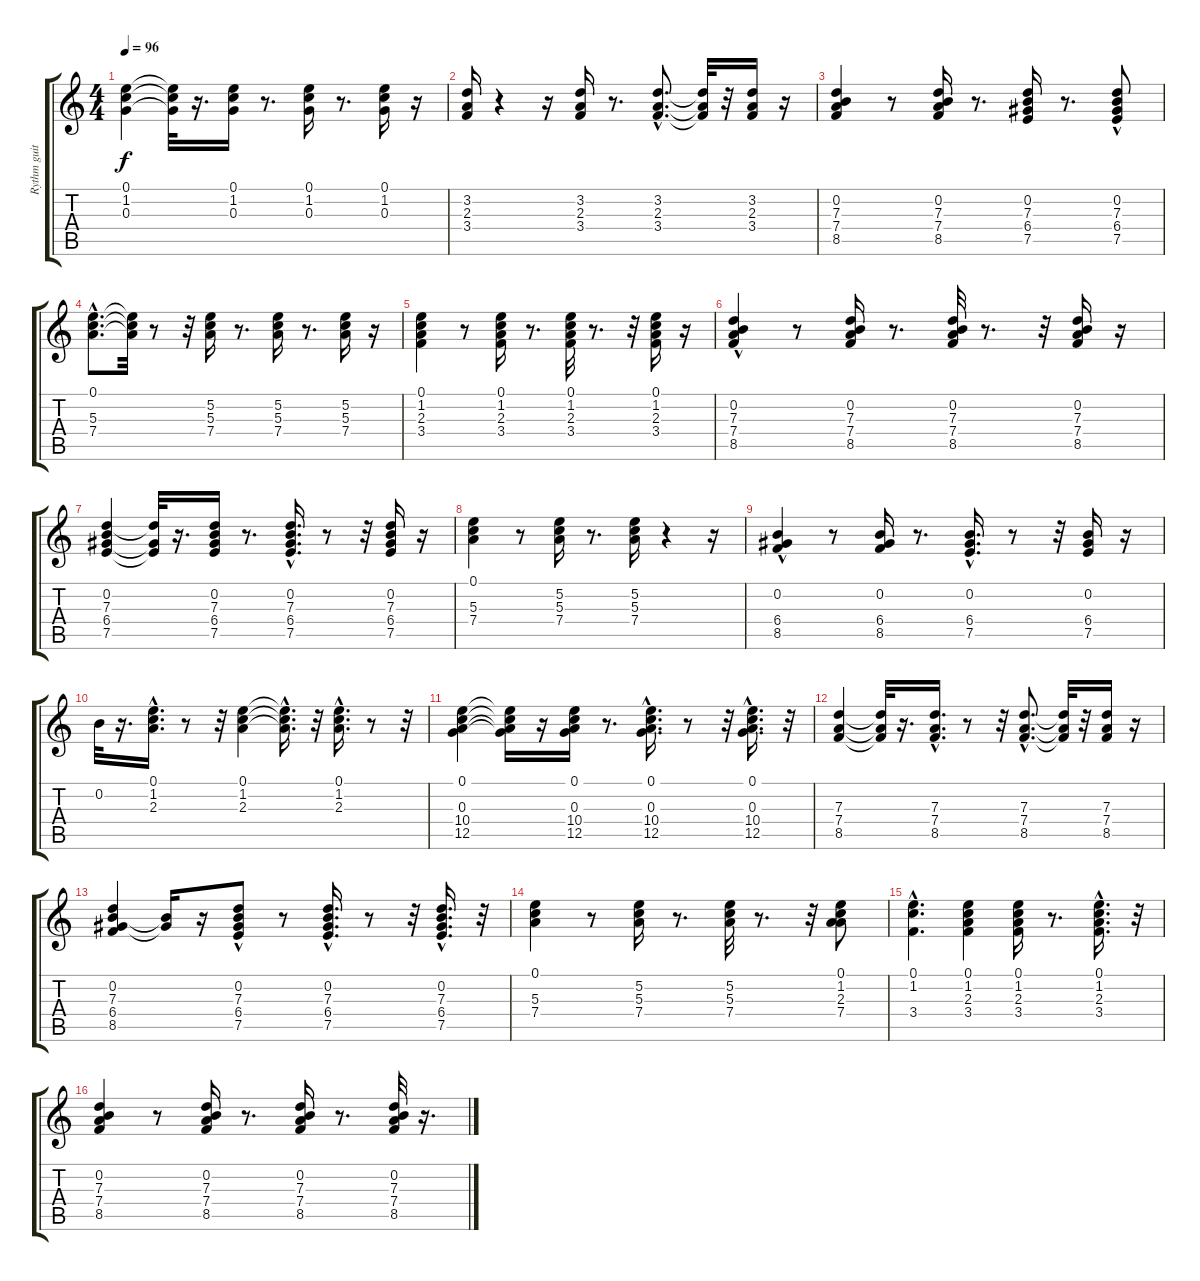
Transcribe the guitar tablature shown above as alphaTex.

\track ("Rythm guitar" "Rythm guit") {instrument acousticguitarsteel}
\staff {score tabs}
\tuning (E4 B3 G3 D3 A2 E2) {hide}
\ts (4 4)
\tempo 96
\clef g2
\ks c
(0.1 1.2 0.3).4{dy f} (0.1{t} 1.2{t} 0.3{t}).32 r.16{d} (0.1 1.2 0.3).16 r.8{d} (0.1 1.2 0.3).16 r.8{d} (0.1 1.2 0.3).16 r.16 |
(3.2 2.3 3.4).16 r.4 r.16 (3.2 2.3 3.4).16 r.8{d} (3.2{hac} 2.3{hac} 3.4{hac}).8{d} (3.2{t} 2.3{t} 3.4{t}).32 r.32 (3.2 2.3 3.4).16 r.16 |
(0.2 7.3 7.4 8.5).4 r.8 (0.2 7.3 7.4 8.5).16 r.8{d} (0.2 7.3 6.4 7.5).16 r.8{d} (0.2{hac} 7.3 6.4{hac} 7.5{hac}).8 |
(0.1{hac} 5.3{hac} 7.4{hac}).8{d} (0.1{t} 5.3{t} 7.4{t}).32 r.8 r.32 (5.2 5.3 7.4).16 r.8{d} (5.2 5.3 7.4).16 r.8{d} (5.2 5.3 7.4).16 r.16 |
(0.1 1.2 2.3 3.4).4 r.8 (0.1 1.2 2.3 3.4).16 r.8{d} (0.1 1.2 2.3 3.4).32 r.8{d} r.32 (0.1 1.2 2.3 3.4).16 r.16 |
(0.2{hac} 7.3{hac} 7.4 8.5).4 r.8 (0.2 7.3 7.4 8.5).16 r.8{d} (0.2 7.3 7.4 8.5).32 r.8{d} r.32 (0.2 7.3 7.4 8.5).16 r.16 |
(0.2 7.3 6.4 7.5).4 (7.3{t} 6.4{t} 7.5{t}).32 r.16{d} (0.2 7.3 6.4 7.5).16 r.8{d} (0.2 7.3 6.4{hac} 7.5{hac}).16{d} r.8 r.32 (0.2 7.3 6.4 7.5).16 r.16 |
(0.1 5.3 7.4).4 r.8 (5.2 5.3 7.4).16 r.8{d} (5.2 5.3 7.4).16 r.4 r.16 |
(0.2 6.4{hac} 8.5).4 r.8 (0.2 6.4 8.5).16 r.8{d} (0.2{hac} 6.4 7.5{hac}).16{d} r.8 r.32 (0.2 6.4 7.5).16 r.16 |
0.2.32 r.16{d} (0.1{hac} 1.2 2.3{hac}).16{d} r.8 r.32 (0.1 1.2 2.3).4 (0.1{t} 1.2{t} 2.3{hac t}).16{d} r.32 (0.1 1.2 2.3{hac}).16{d} r.8 r.32 |
(0.1 0.3 10.4 12.5).4 (0.1{t} 0.3{t} 10.4{t} 12.5{t}).16 r.16 (0.1 0.3 10.4 12.5).16 r.8{d} (0.1{hac} 0.3 10.4 12.5{hac}).16{d} r.8 r.32 (0.1{hac} 0.3 10.4 12.5{hac}).16{d} r.32 |
(7.3 7.4 8.5).4 (7.3{t} 7.4{t} 8.5{t}).32 r.16{d} (7.3{hac} 7.4{hac} 8.5{hac}).16{d} r.8 r.32 (7.3{hac} 7.4{hac} 8.5{hac}).8{d} (7.3{t} 7.4{t} 8.5{t}).32 r.32 (7.3 7.4 8.5).16 r.16 |
(0.2 7.3 6.4 8.5).4 (0.2{t} 6.4{t}).16 r.16 (0.2 7.3{hac} 6.4 7.5{hac}).8 r.8 (0.2{hac} 7.3{hac} 6.4{hac} 7.5{hac}).16{d} r.8 r.32 (0.2 7.3{hac} 6.4{hac} 7.5{hac}).16{d} r.32 |
(0.1 5.3 7.4).4 r.8 (5.2 5.3 7.4).16 r.8{d} (5.2 5.3 7.4).32 r.8{d} r.32 (0.1 1.2 2.3 7.4).8 |
(0.1 1.2{hac} 3.4{hac}).4{d} (0.1 1.2 2.3 3.4).4 (0.1 1.2 2.3 3.4).16 r.8{d} (0.1 1.2 2.3{hac} 3.4{hac}).16{d} r.32 |
(0.2 7.3 7.4 8.5).4 r.8 (0.2 7.3 7.4 8.5).16 r.8{d} (0.2 7.3 7.4 8.5).16 r.8{d} (0.2 7.3 7.4 8.5).32 r.16{d}
